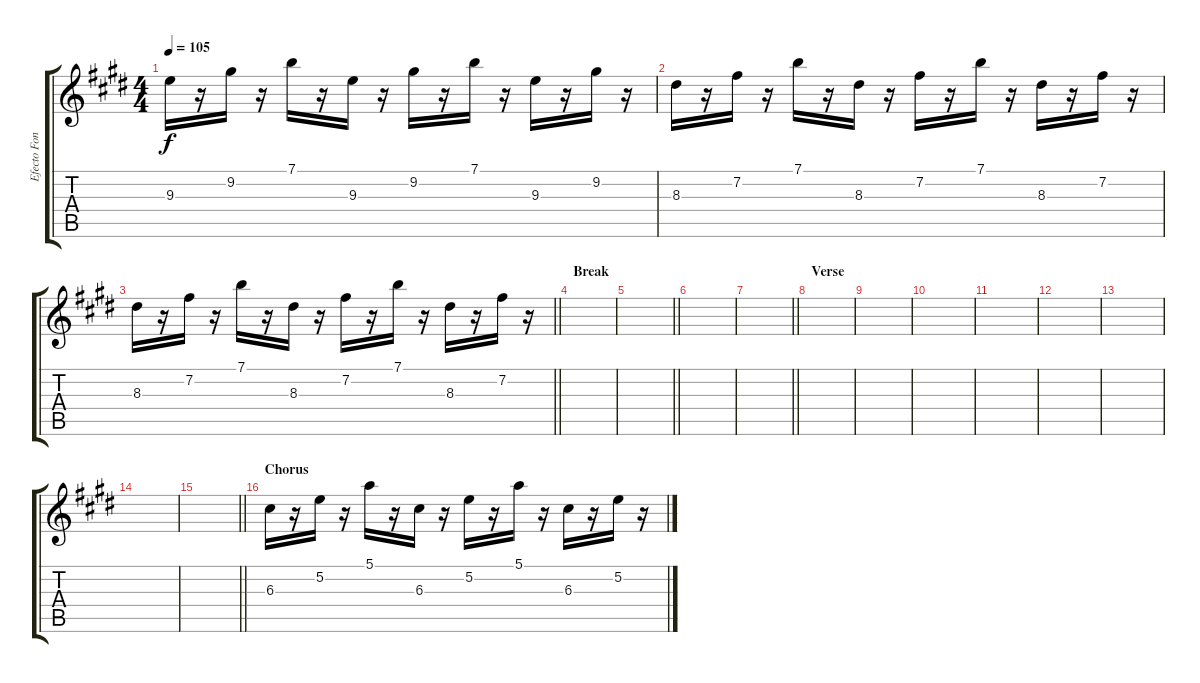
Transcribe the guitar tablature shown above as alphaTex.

\track ("Efecto Fondo 2" "Efecto Fon") {instrument synthbass1}
\staff {score tabs}
\tuning (E4 B3 G3 D3 A2 E2) {hide}
\ts (4 4)
\tempo 105
\clef g2
\ks c#minor
9.3.16{dy f} r.16 9.2.16 r.16 7.1.16 r.16 9.3.16 r.16 9.2.16 r.16 7.1.16 r.16 9.3.16 r.16 9.2.16 r.16 |
8.3.16 r.16 7.2.16 r.16 7.1.16 r.16 8.3.16 r.16 7.2.16 r.16 7.1.16 r.16 8.3.16 r.16 7.2.16 r.16 |
\barLineRight lightlight
8.3.16 r.16 7.2.16 r.16 7.1.16 r.16 8.3.16 r.16 7.2.16 r.16 7.1.16 r.16 8.3.16 r.16 7.2.16 r.16 |
\section ("" "Break")
|
\barLineRight lightlight
|
|
\barLineRight lightlight
|
\section ("" "Verse")
|
|
|
|
|
|
|
\barLineRight lightlight
|
\section ("" "Chorus")
6.3.16 r.16 5.2.16 r.16 5.1.16 r.16 6.3.16 r.16 5.2.16 r.16 5.1.16 r.16 6.3.16 r.16 5.2.16 r.16
